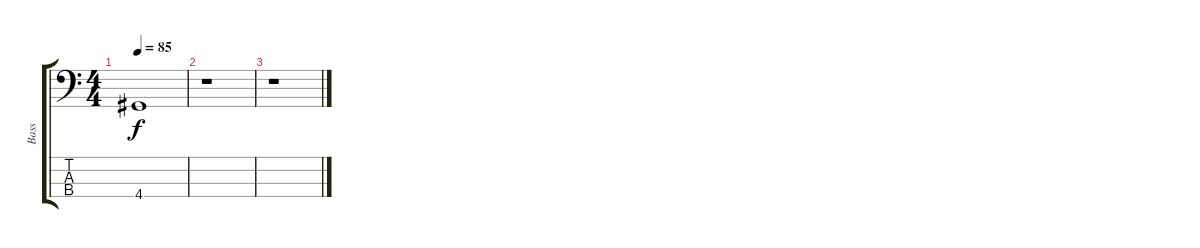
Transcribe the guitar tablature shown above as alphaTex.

\track ("Bass" "Bass") {instrument electricbasspick}
\staff {score tabs}
\tuning (G2 D2 A1 E1) {hide}
\ts (4 4)
\tempo 85
\clef f4
\ks c
4.4.1{dy f} |
r.1 |
r.1
